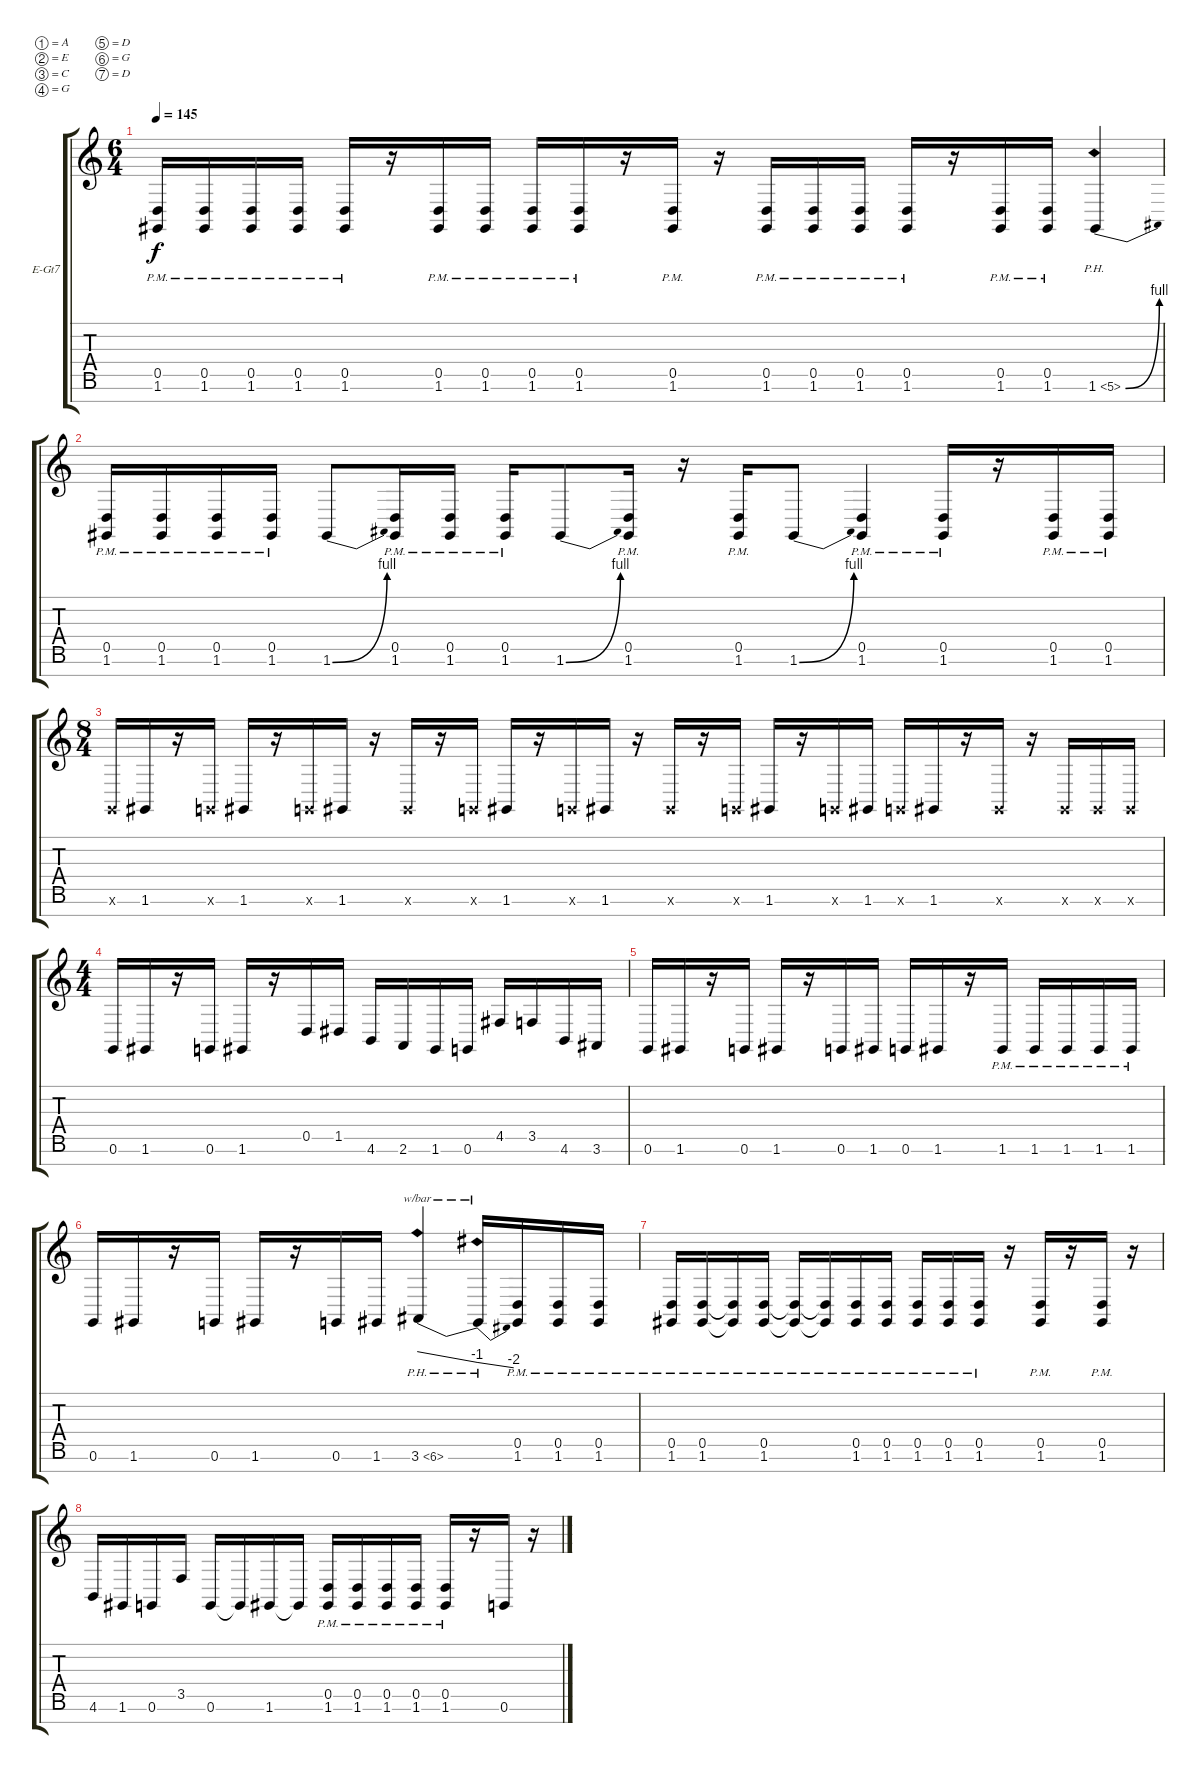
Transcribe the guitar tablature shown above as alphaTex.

\defaultSystemsLayout 4
\bracketExtendMode groupsimilarinstruments
\firstSystemTrackNameOrientation horizontal
\otherSystemsTrackNameOrientation horizontal
\track ("Rhytm L" "E-Gt7") {instrument distortionguitar}
\staff {score tabs}
\tuning (A3 E3 C3 G2 D2 G1 D1)
\ts (6 4)
\tempo 145
\clef g2
\ks c
(1.6{pm} 0.5{pm}).16{dy f} (1.6{pm} 0.5{pm}).16 (1.6{pm} 0.5{pm}).16 (1.6{pm} 0.5{pm}).16 (1.6{pm} 0.5{pm}).16 r.16 (1.6{pm} 0.5{pm}).16 (1.6{pm} 0.5{pm}).16 (1.6{pm} 0.5{pm}).16 (1.6{pm} 0.5{pm}).16 r.16 (1.6{pm} 0.5{pm}).16 r.16 (0.5{pm} 1.6{pm}).16 (1.6{pm} 0.5{pm}).16 (1.6{pm} 0.5{pm}).16 (1.6{pm} 0.5{pm}).16 r.16 (1.6{pm} 0.5{pm}).16 (1.6{pm} 0.5{pm}).16 1.6{be (bend 0 0 59.4 4) ph 4}.4 |
(1.6{pm} 0.5{pm}).16 (1.6{pm} 0.5{pm}).16 (1.6{pm} 0.5{pm}).16 (1.6{pm} 0.5{pm}).16 1.6{be (bend 0 0 59.4 4)}.8 (1.6{pm} 0.5{pm}).16 (1.6{pm} 0.5{pm}).16 (1.6{pm} 0.5{pm}).16 1.6{be (bend 0 0 59.4 4)}.8 (1.6{pm} 0.5{pm}).16 r.16 (1.6{pm} 0.5{pm}).16 1.6{be (bend 0 0 59.4 4)}.8 (1.6{pm} 0.5{pm}).4 (1.6{pm} 0.5{pm}).16 r.16 (1.6{pm} 0.5{pm}).16 (1.6{pm} 0.5{pm}).16 |
\ts (8 4)
0.6{x}.16 1.6.16 r.16 0.6{x}.16 1.6.16 r.16 0.6{x}.16 1.6.16 r.16 1.6{x}.16 r.16 0.6{x}.16 1.6.16 r.16 0.6{x}.16 1.6.16 r.16 1.6{x}.16 r.16 0.6{x}.16 1.6.16 r.16 0.6{x}.16 1.6.16 0.6{x}.16 1.6.16 r.16 1.6{x}.16 r.16 1.6{x}.16 1.6{x}.16 1.6{x}.16 |
\ts (4 4)
0.6.16 1.6.16 r.16 0.6.16 1.6.16 r.16 0.5.16 1.5.16 4.6.16 2.6.16 1.6.16 0.6.16 4.5.16 3.5.16 4.6.16 3.6.16 |
0.6.16 1.6.16 r.16 0.6.16 1.6.16 r.16 0.6.16 1.6.16 0.6.16 1.6.16 r.16 1.6{pm}.16 1.6{pm}.16 1.6{pm}.16 1.6{pm}.16 1.6{pm}.16 |
0.6.16 1.6.16 r.16 0.6.16 1.6.16 r.16 0.6.16 1.6.16 3.6{ph 3}.4{tbe (dive default 0 0 59.4 -4)} 3.6{ph 3 t}.16{tbe (dive default 0 -4 60 -8)} (1.6{pm} 0.5{pm}).16 (1.6{pm} 0.5{pm}).16 (1.6{pm} 0.5{pm}).16 |
(1.6{pm} 0.5{pm}).16 (1.6{pm} 0.5{pm}).16 (1.6{pm t} 0.5{pm t}).16 (0.5{pm} 1.6{pm}).16 (1.6{pm t} 0.5{pm t}).16 (0.5{pm t} 1.6{pm t}).16 (1.6{pm} 0.5{pm}).16 (1.6{pm} 0.5{pm}).16 (1.6{pm} 0.5{pm}).16 (1.6{pm} 0.5{pm}).16 (1.6{pm} 0.5{pm}).16 r.16 (1.6{pm} 0.5{pm}).16 r.16 (1.6{pm} 0.5{pm}).16 r.16 |
4.6.16 1.6.16 0.6.16 3.5.16 0.6.16 0.6{t}.16 1.6.16 1.6{t}.16 (1.6{pm} 0.5{pm}).16 (1.6{pm} 0.5{pm}).16 (1.6{pm} 0.5{pm}).16 (1.6{pm} 0.5{pm}).16 (1.6{pm} 0.5{pm}).16 r.16 0.6.16 r.16
